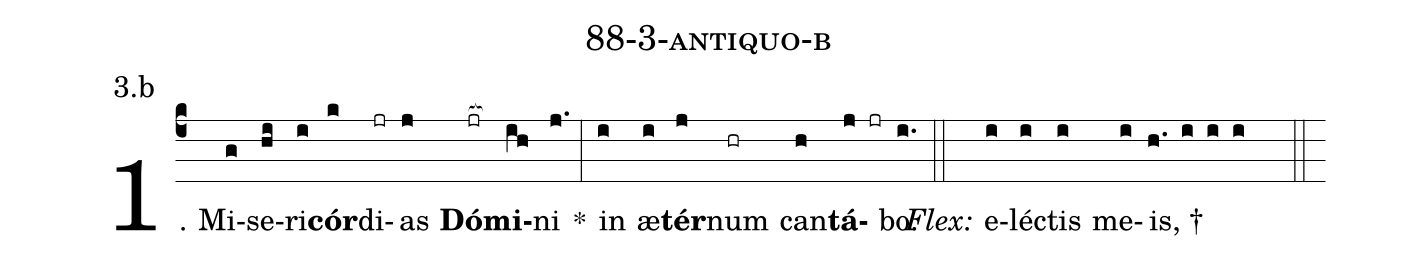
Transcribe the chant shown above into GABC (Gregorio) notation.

name: 88-3-antiquo-b;
annotation: 3.b;
%%
(c4)1. Mi(g)se(hi)ri(i)<b>cór</b>(k)di(jr)as(j) <b>Dó</b>(jr[ocb:1{])<b>mi</b>(ih[ocb:0}])ni(j.) *(:) in(i) æ(i)<b>tér</b>(j)num(hr) can(h)<b>tá</b>(j jr)bo.(i.) (::)
<i>Flex:</i>()  e(i)léc(i)tis(i) me(i)is, †(h. i i i  ::)
